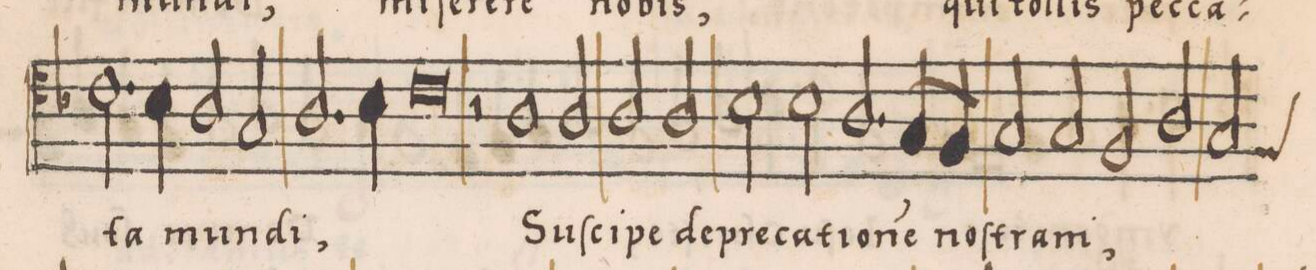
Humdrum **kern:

**kern	**text
*I"TENOR	*
*clefC4	*
*k[b-]	*
*met(C|)	*
*M2/1	*
2.c\	-ta
4B-\	.
=73-	=73-
2A/	mun-
2G/	.
2.A/	-di,
4B-\	.
=74-	=74-
0c\	.
=75-	=75-
2r	.
1A\	Su-
2A/	-ſci-
=76-	=76-
2A/	-pe
2A/	de-
2B-\	-pre-
2B-\	-ca-
=77-	=77-
2.A/	-ti-
8G/L	-o-
8F/J	-nem
2G/	noſ-
2G/	-tram,
=78-	=78-
2F/	.
2A/	.
*custos:F	*
2G/	.
*-	*-
